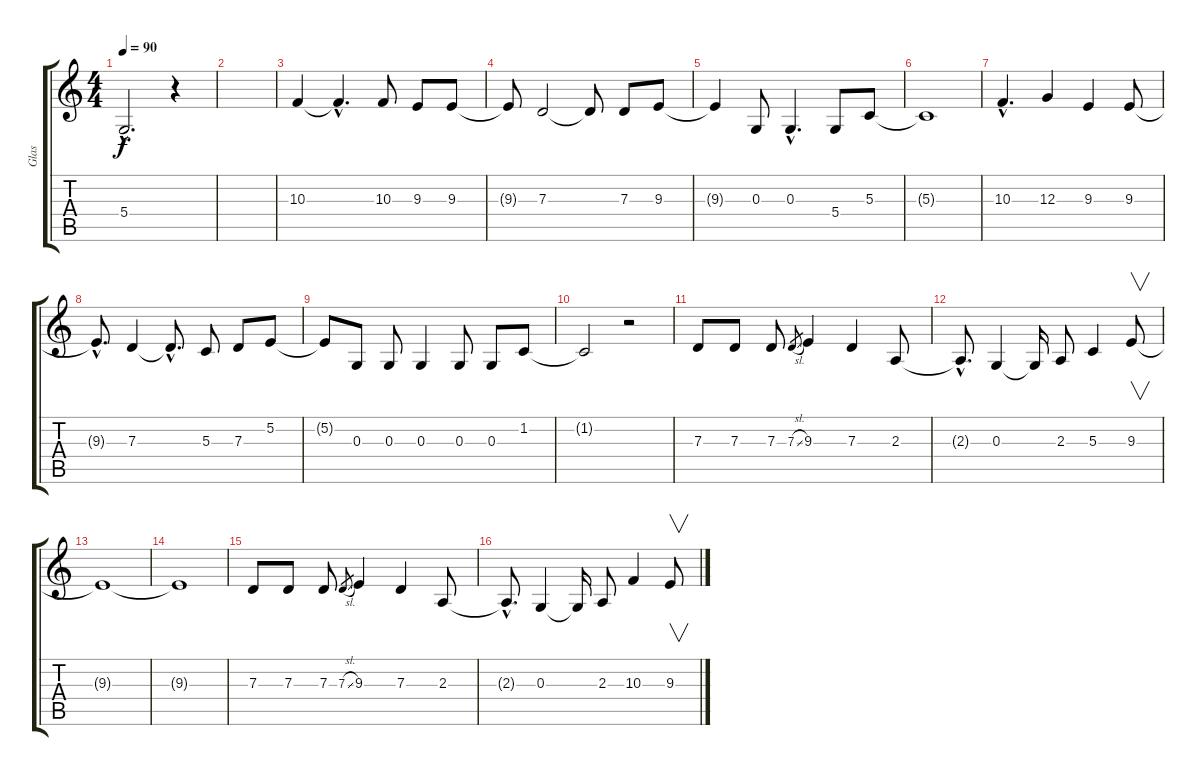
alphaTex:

\track ("Glas" "Glas") {instrument cello}
\staff {score tabs}
\tuning (E4 B3 G3 D3 A2 E2) {hide}
\ts (4 4)
\tempo 90
\clef g2
\ks c
5.4{hac}.2{d dy f} r.4 |
|
10.3.4 10.3{hac t}.4{d} 10.3.8 9.3.8 9.3.8 |
9.3{t}.8 7.3.2 7.3{t}.8 7.3.8 9.3.8 |
9.3{t}.4 0.3.8 0.3{hac}.4{d} 5.4.8 5.3.8 |
5.3{t}.1 |
10.3{hac}.4{d} 12.3.4 9.3.4 9.3.8 |
9.3{hac t}.8{d} 7.3.4 7.3{hac t}.8{d} 5.3.8 7.3.8 5.2.8 |
5.2{t}.8 0.3.8 0.3.8 0.3.4 0.3.8 0.3.8 1.2.8 |
1.2{t}.2 r.2 |
7.3.8 7.3.8 7.3.8 7.3{sl}.8{gr} 9.3.4 7.3.4 2.3.8 |
2.3{hac t}.8{d} 0.3.4 0.3{t}.16 2.3.8 5.3.4 9.3.8{v} |
9.3{t}.1 |
9.3{t}.1 |
7.3.8 7.3.8 7.3.8 7.3{sl}.8{gr} 9.3.4 7.3.4 2.3.8 |
2.3{hac t}.8{d} 0.3.4 0.3{t}.16 2.3.8 10.3.4 9.3.8{v}
